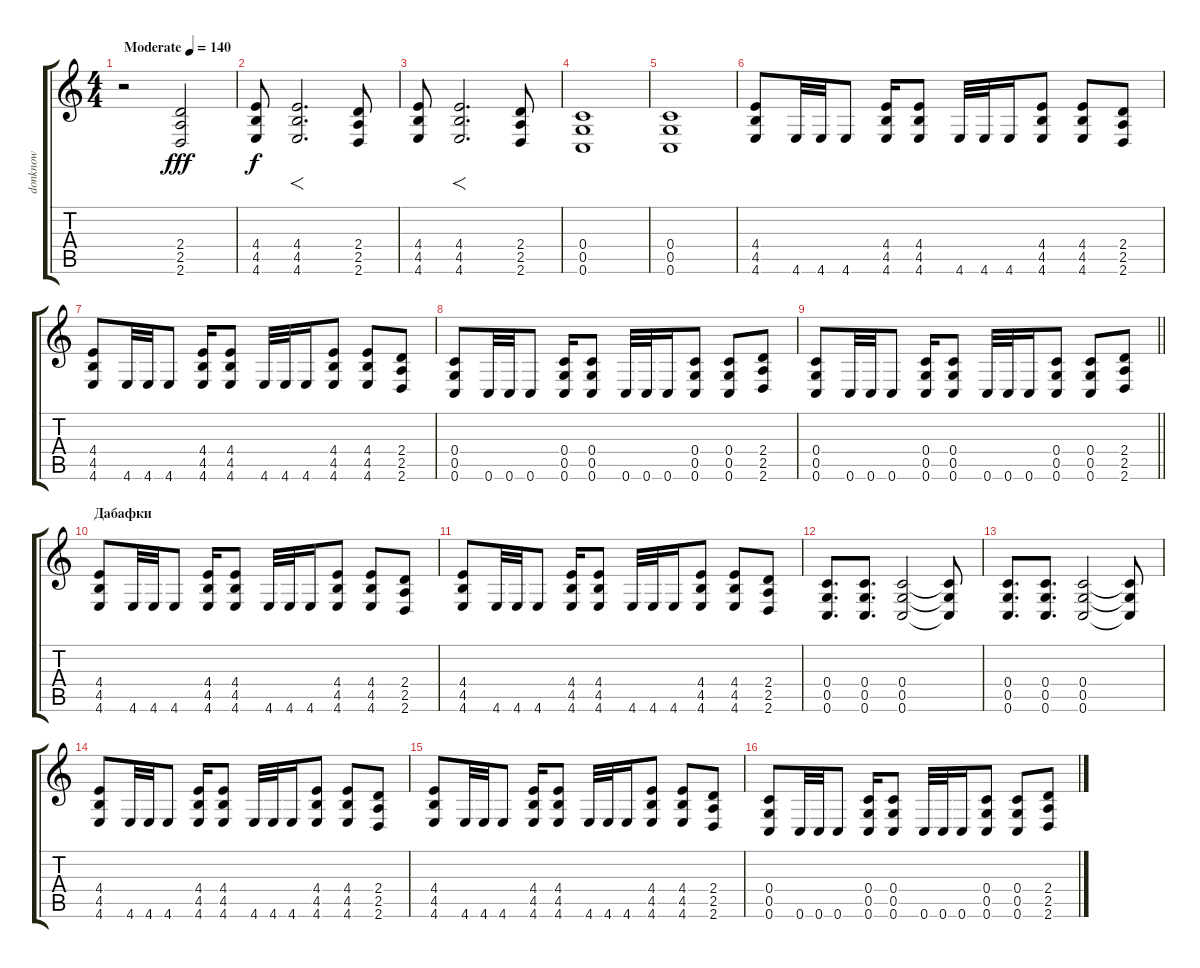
\track ("donknow" "donknow") {instrument overdrivenguitar}
\staff {score tabs}
\tuning (D4 A3 F3 C3 G2 C2) {hide}
\ts (4 4)
\tempo (140 "Moderate")
\clef g2
\ks c
r.2{dy fff instrument overdrivenguitar} (2.4 2.5 2.6).2 |
(4.4 4.5 4.6).8{dy f} (4.4 4.5 4.6).2{f d} (2.4 2.5 2.6).8 |
(4.4 4.5 4.6).8 (4.4 4.5 4.6).2{f d} (2.4 2.5 2.6).8 |
(0.4 0.5 0.6).1 |
(0.4 0.5 0.6).1 |
(4.4 4.5 4.6).8 4.6.32 4.6.32 4.6.8 (4.4 4.5 4.6).16 (4.4 4.5 4.6).8 4.6.32 4.6.32 4.6.16 (4.4 4.5 4.6).8 (4.4 4.5 4.6).8 (2.4 2.5 2.6).8 |
(4.4 4.5 4.6).8 4.6.32 4.6.32 4.6.8 (4.4 4.5 4.6).16 (4.4 4.5 4.6).8 4.6.32 4.6.32 4.6.16 (4.4 4.5 4.6).8 (4.4 4.5 4.6).8 (2.4 2.5 2.6).8 |
(0.4 0.5 0.6).8 0.6.32 0.6.32 0.6.8 (0.4 0.5 0.6).16 (0.4 0.5 0.6).8 0.6.32 0.6.32 0.6.16 (0.4 0.5 0.6).8 (0.4 0.5 0.6).8 (2.4 2.5 2.6).8 |
\barLineRight lightlight
(0.4 0.5 0.6).8 0.6.32 0.6.32 0.6.8 (0.4 0.5 0.6).16 (0.4 0.5 0.6).8 0.6.32 0.6.32 0.6.16 (0.4 0.5 0.6).8 (0.4 0.5 0.6).8 (2.4 2.5 2.6).8 |
\section ("" "Дабафки")
(4.4 4.5 4.6).8 4.6.32 4.6.32 4.6.8 (4.4 4.5 4.6).16 (4.4 4.5 4.6).8 4.6.32 4.6.32 4.6.16 (4.4 4.5 4.6).8 (4.4 4.5 4.6).8 (2.4 2.5 2.6).8 |
(4.4 4.5 4.6).8 4.6.32 4.6.32 4.6.8 (4.4 4.5 4.6).16 (4.4 4.5 4.6).8 4.6.32 4.6.32 4.6.16 (4.4 4.5 4.6).8 (4.4 4.5 4.6).8 (2.4 2.5 2.6).8 |
(0.4 0.5 0.6).8{d} (0.4 0.5 0.6).8{d} (0.4 0.5 0.6).2 (0.4{t} 0.5{t} 0.6{t}).8 |
(0.4 0.5 0.6).8{d} (0.4 0.5 0.6).8{d} (0.4 0.5 0.6).2 (0.4{t} 0.5{t} 0.6{t}).8 |
(4.4 4.5 4.6).8 4.6.32 4.6.32 4.6.8 (4.4 4.5 4.6).16 (4.4 4.5 4.6).8 4.6.32 4.6.32 4.6.16 (4.4 4.5 4.6).8 (4.4 4.5 4.6).8 (2.4 2.5 2.6).8 |
(4.4 4.5 4.6).8 4.6.32 4.6.32 4.6.8 (4.4 4.5 4.6).16 (4.4 4.5 4.6).8 4.6.32 4.6.32 4.6.16 (4.4 4.5 4.6).8 (4.4 4.5 4.6).8 (2.4 2.5 2.6).8 |
(0.4 0.5 0.6).8 0.6.32 0.6.32 0.6.8 (0.4 0.5 0.6).16 (0.4 0.5 0.6).8 0.6.32 0.6.32 0.6.16 (0.4 0.5 0.6).8 (0.4 0.5 0.6).8 (2.4 2.5 2.6).8
